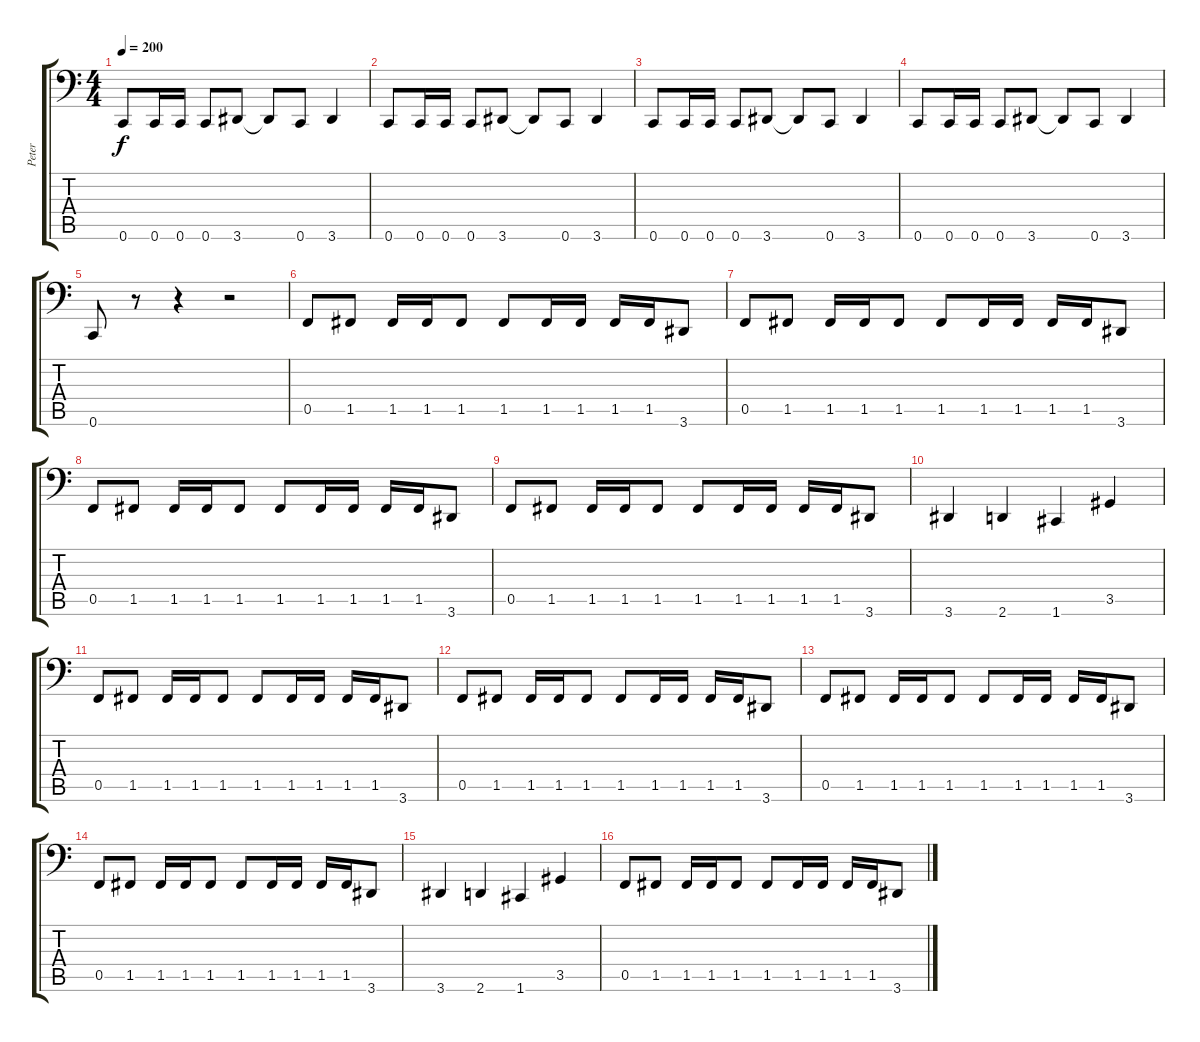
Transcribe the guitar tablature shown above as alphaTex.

\track ("Peter" "Peter") {instrument electricbassfinger}
\staff {score tabs}
\tuning (C3 G2 Eb2 Bb1 F1 C1) {hide}
\ts (4 4)
\tempo 200
\clef f4
\ks c
0.6.8{dy f} 0.6.16 0.6.16 0.6.8 3.6.8 3.6{t}.8 0.6.8 3.6.4 |
0.6.8 0.6.16 0.6.16 0.6.8 3.6.8 3.6{t}.8 0.6.8 3.6.4 |
0.6.8 0.6.16 0.6.16 0.6.8 3.6.8 3.6{t}.8 0.6.8 3.6.4 |
0.6.8 0.6.16 0.6.16 0.6.8 3.6.8 3.6{t}.8 0.6.8 3.6.4 |
0.6.8 r.8 r.4 r.2 |
0.5.8 1.5.8 1.5.16 1.5.16 1.5.8 1.5.8 1.5.16 1.5.16 1.5.16 1.5.16 3.6.8 |
0.5.8 1.5.8 1.5.16 1.5.16 1.5.8 1.5.8 1.5.16 1.5.16 1.5.16 1.5.16 3.6.8 |
0.5.8 1.5.8 1.5.16 1.5.16 1.5.8 1.5.8 1.5.16 1.5.16 1.5.16 1.5.16 3.6.8 |
0.5.8 1.5.8 1.5.16 1.5.16 1.5.8 1.5.8 1.5.16 1.5.16 1.5.16 1.5.16 3.6.8 |
3.6.4 2.6.4 1.6.4 3.5.4 |
0.5.8 1.5.8 1.5.16 1.5.16 1.5.8 1.5.8 1.5.16 1.5.16 1.5.16 1.5.16 3.6.8 |
0.5.8 1.5.8 1.5.16 1.5.16 1.5.8 1.5.8 1.5.16 1.5.16 1.5.16 1.5.16 3.6.8 |
0.5.8 1.5.8 1.5.16 1.5.16 1.5.8 1.5.8 1.5.16 1.5.16 1.5.16 1.5.16 3.6.8 |
0.5.8 1.5.8 1.5.16 1.5.16 1.5.8 1.5.8 1.5.16 1.5.16 1.5.16 1.5.16 3.6.8 |
3.6.4 2.6.4 1.6.4 3.5.4 |
0.5.8 1.5.8 1.5.16 1.5.16 1.5.8 1.5.8 1.5.16 1.5.16 1.5.16 1.5.16 3.6.8
